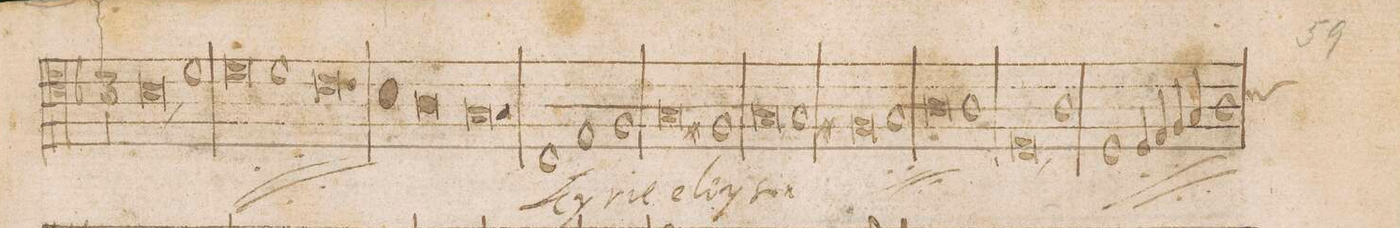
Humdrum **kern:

**kern	**text
*I"TENOR	*
*clefC4	*
*k[b-]	*
*M3/1	*
0B-	-son
1d	ky-
=61	=61
0d	-ri-
1d	-e
=62	=62
0.c	e-
=63	=63
1B-	-ley-
0A	.
=64	=64
0.G	-son
*	*Xij
=65	=65
1C	ky-
1E	-ri-
1F	-e
=66	=66
0G	e-
1F#X	-ley-
=67	=67
0G,	-son
*	*ij
1G	ky-
=68	=68
0F#X	-ri-
1G	-e
=69	=69
0A	e-
1A	-ley-
=70	=70
0D,	-son
1A	ky-
=71	=71
1D	-ri-
4D/	-e
4E/	.
4F/	.
4G/	.
1A	ley-
*custos:B	*
=72	=72
*-	*-
